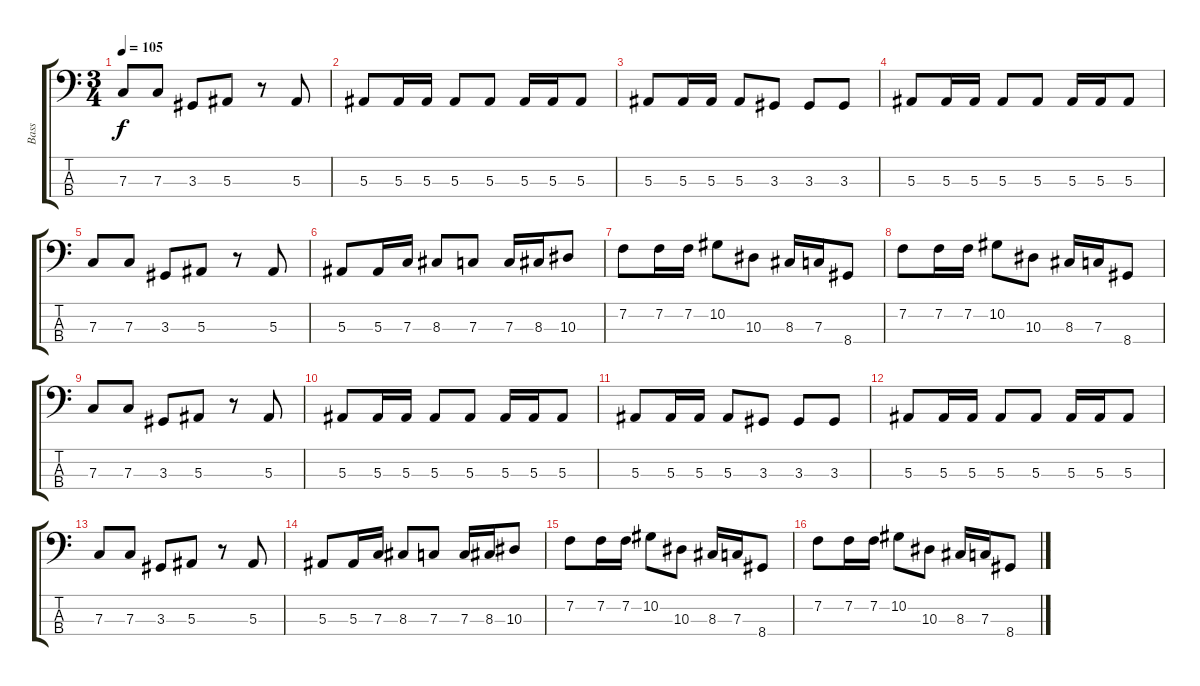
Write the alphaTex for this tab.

\track ("Bass" "Bass") {instrument fretlessbass}
\staff {score tabs}
\tuning (Eb2 Bb1 F1 C1) {hide}
\ts (3 4)
\tempo 105
\clef f4
\ks c
7.3.8{dy f} 7.3.8 3.3.8 5.3.8 r.8 5.3.8 |
5.3.8{volume 13} 5.3.16 5.3.16 5.3.8 5.3.8 5.3.16 5.3.16 5.3.8 |
5.3.8 5.3.16 5.3.16 5.3.8 3.3.8 3.3.8 3.3.8 |
5.3.8 5.3.16 5.3.16 5.3.8 5.3.8 5.3.16 5.3.16 5.3.8 |
7.3.8 7.3.8 3.3.8 5.3.8 r.8 5.3.8 |
5.3.8 5.3.16 7.3.16 8.3.8 7.3.8 7.3.16 8.3.16 10.3.8 |
7.2.8 7.2.16 7.2.16 10.2.8 10.3.8 8.3.16 7.3.16 8.4.8 |
7.2.8 7.2.16 7.2.16 10.2.8 10.3.8 8.3.16 7.3.16 8.4.8 |
7.3.8 7.3.8 3.3.8 5.3.8 r.8 5.3.8 |
5.3.8{volume 13} 5.3.16 5.3.16 5.3.8 5.3.8 5.3.16 5.3.16 5.3.8 |
5.3.8 5.3.16 5.3.16 5.3.8 3.3.8 3.3.8 3.3.8 |
5.3.8 5.3.16 5.3.16 5.3.8 5.3.8 5.3.16 5.3.16 5.3.8 |
7.3.8 7.3.8 3.3.8 5.3.8 r.8 5.3.8 |
5.3.8 5.3.16 7.3.16 8.3.8 7.3.8 7.3.16 8.3.16 10.3.8 |
7.2.8 7.2.16 7.2.16 10.2.8 10.3.8 8.3.16 7.3.16 8.4.8 |
7.2.8 7.2.16 7.2.16 10.2.8 10.3.8 8.3.16 7.3.16 8.4.8
